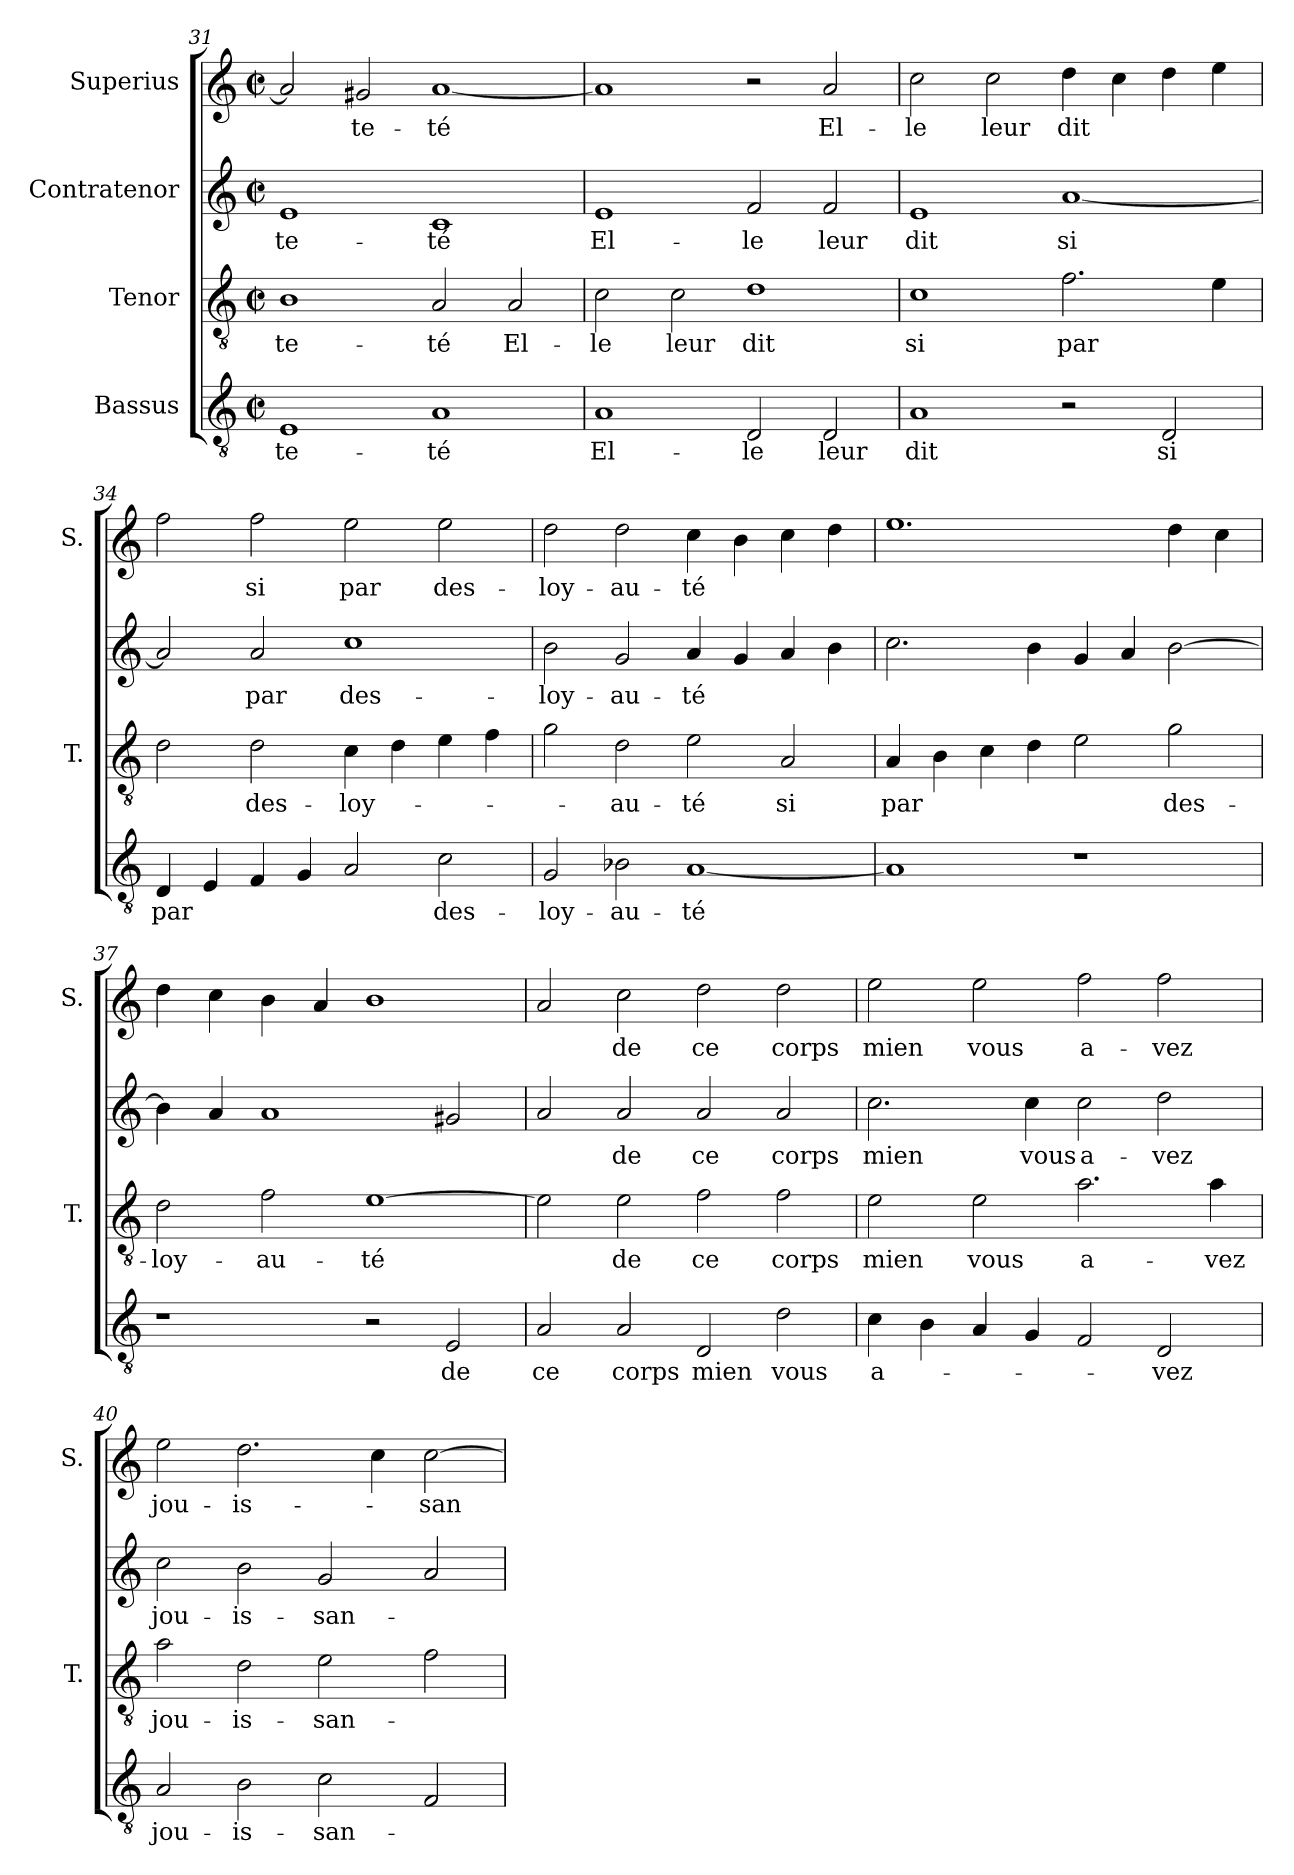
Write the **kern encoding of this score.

**kern	**text	**kern	**text	**kern	**text	**kern	**text
*part4	*part4	*part3	*part3	*part2	*part2	*part1	*part1
*staff4	*staff4	*staff3	*staff3	*staff2	*staff2	*staff1	*staff1
*I"Bassus	*	*I"Tenor	*	*I"Contratenor	*	*I"Superius	*
*	*	*I'T.	*	*	*	*I'S.	*
*clefGv2	*	*clefGv2	*	*clefG2	*	*clefG2	*
*k[]	*	*k[]	*	*k[]	*	*k[]	*
*C:	*	*C:	*	*C:	*	*C:	*
*M2/2	*	*M2/2	*	*M2/2	*	*M2/2	*
*met(c|)	*	*met(c|)	*	*met(c|)	*	*met(c|)	*
=31	=31	=31	=31	=31	=31	=31	=31
1E/	-te-	1B\	-te-	1e/	-te-	2a/]	.
.	.	.	.	.	.	2g#X/	-te-
1A/	-té	2A/	-té	1c/	-té	[1a/	-té
.	.	2A/	El-	.	.	.	.
=32	=32	=32	=32	=32	=32	=32	=32
1A/	El-	2c\	-le	1e/	El-	1a/]	.
.	.	2c\	leur	.	.	.	.
2D/	-le	1d\	dit	2f/	-le	2r	.
2D/	leur	.	.	2f/	leur	2a/	El-
=33	=33	=33	=33	=33	=33	=33	=33
1A/	dit	1c\	si	1e/	dit	2cc\	-le
.	.	.	.	.	.	2cc\	leur
2r	.	2.f\	par	[1a/	si	4dd\	dit
.	.	.	.	.	.	4cc\	.
2D/	si	.	.	.	.	4dd\	.
.	.	4e\	.	.	.	4ee\	.
!!LO:PB:g=z
=34	=34	=34	=34	=34	=34	=34	=34
4D/	par	2d\	.	2a/]	.	2ff\	.
4E/	.	.	.	.	.	.	.
4F/	.	2d\	des-	2a/	par	2ff\	si
4G/	.	.	.	.	.	.	.
2A/	.	4c\	-loy-	1cc\	des-	2ee\	par
.	.	4d\	.	.	.	.	.
2c\	des-	4e\	.	.	.	2ee\	des-
.	.	4f\	.	.	.	.	.
=35	=35	=35	=35	=35	=35	=35	=35
2G/	-loy-	2g\	.	2b\	-loy-	2dd\	-loy-
2B-X\	-au-	2d\	-au-	2g/	-au-	2dd\	-au-
[1A/	-té	2e\	-té	4a/	-té	4cc\	-té
.	.	.	.	4g/	.	4b\	.
.	.	2A/	si	4a/	.	4cc\	.
.	.	.	.	4b\	.	4dd\	.
=36	=36	=36	=36	=36	=36	=36	=36
1A/]	.	4A/	par	2.cc\	.	1.ee\	.
.	.	4B\	.	.	.	.	.
.	.	4c\	.	.	.	.	.
.	.	4d\	.	4b\	.	.	.
1r	.	2e\	.	4g/	.	.	.
.	.	.	.	4a/	.	.	.
.	.	2g\	des-	[2b\	.	4dd\	.
.	.	.	.	.	.	4cc\	.
=37	=37	=37	=37	=37	=37	=37	=37
1r	.	2d\	-loy-	4b\]	.	4dd\	.
.	.	.	.	4a/	.	4cc\	.
.	.	2f\	-au-	1a/	.	4b\	.
.	.	.	.	.	.	4a/	.
2r	.	[1e\	-té	.	.	1b\	.
2E/	de	.	.	2g#X/	.	.	.
=38	=38	=38	=38	=38	=38	=38	=38
2A/	ce	2e\]	.	2a/	.	2a/	.
2A/	corps	2e\	de	2a/	de	2cc\	de
2D/	mien	2f\	ce	2a/	ce	2dd\	ce
2d\	vous	2f\	corps	2a/	corps	2dd\	corps
!!LO:LB:g=z
=39	=39	=39	=39	=39	=39	=39	=39
4c\	a-	2e\	mien	2.cc\	mien	2ee\	mien
4B\	.	.	.	.	.	.	.
4A/	.	2e\	vous	.	.	2ee\	vous
4G/	.	.	.	4cc\	vous	.	.
2F/	.	2.a\	a-	2cc\	a-	2ff\	a-
2D/	-vez	.	.	2dd\	-vez	2ff\	-vez
.	.	4a\	-vez	.	.	.	.
=40	=40	=40	=40	=40	=40	=40	=40
2A/	jou-	2a\	jou-	2cc\	jou-	2ee\	jou-
2B\	-is-	2d\	-is-	2b\	-is-	2.dd\	-is-
2c\	-san-	2e\	-san-	2g/	-san-	.	.
.	.	.	.	.	.	4cc\	.
2F/	.	2f\	.	2a/	.	[2cc\	-san-
=	=	=	=	=	=	=	=
*-	*-	*-	*-	*-	*-	*-	*-
